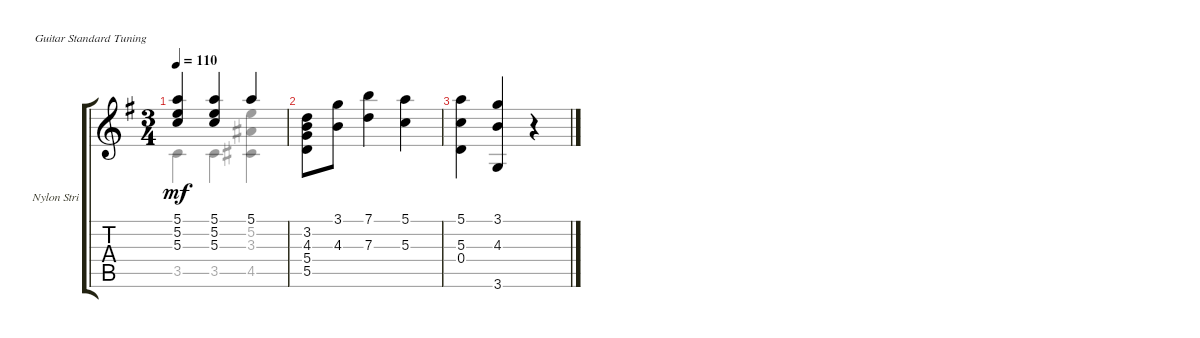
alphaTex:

\bracketExtendMode groupsimilarinstruments
\firstSystemTrackNameOrientation horizontal
\otherSystemsTrackNameOrientation horizontal
\track ("Nylon Stringed Guitar" "Nylon Stri") {instrument acousticguitarnylon}
\staff {score tabs}
\tuning (E4 B3 G3 D3 A2 E2)
\voice
\ts (3 4)
\tempo 110
\clef g2
\ks g
(5.1 5.2 5.3).4{dy mf} (5.3 5.2 5.1).4 5.1.4 |
(3.2 4.3 5.4 5.5).8 (3.1 4.3).8 (7.3 7.1).4 (5.1 5.3).4 |
(5.1 5.3 0.4).4 (3.1 4.3 3.6).4 r.4
\voice
\clef g2
\ottava regular
\simile none
\ks g
3.5.4{dy mf} 3.5.4 (4.5 3.3 5.2).4 |
|
